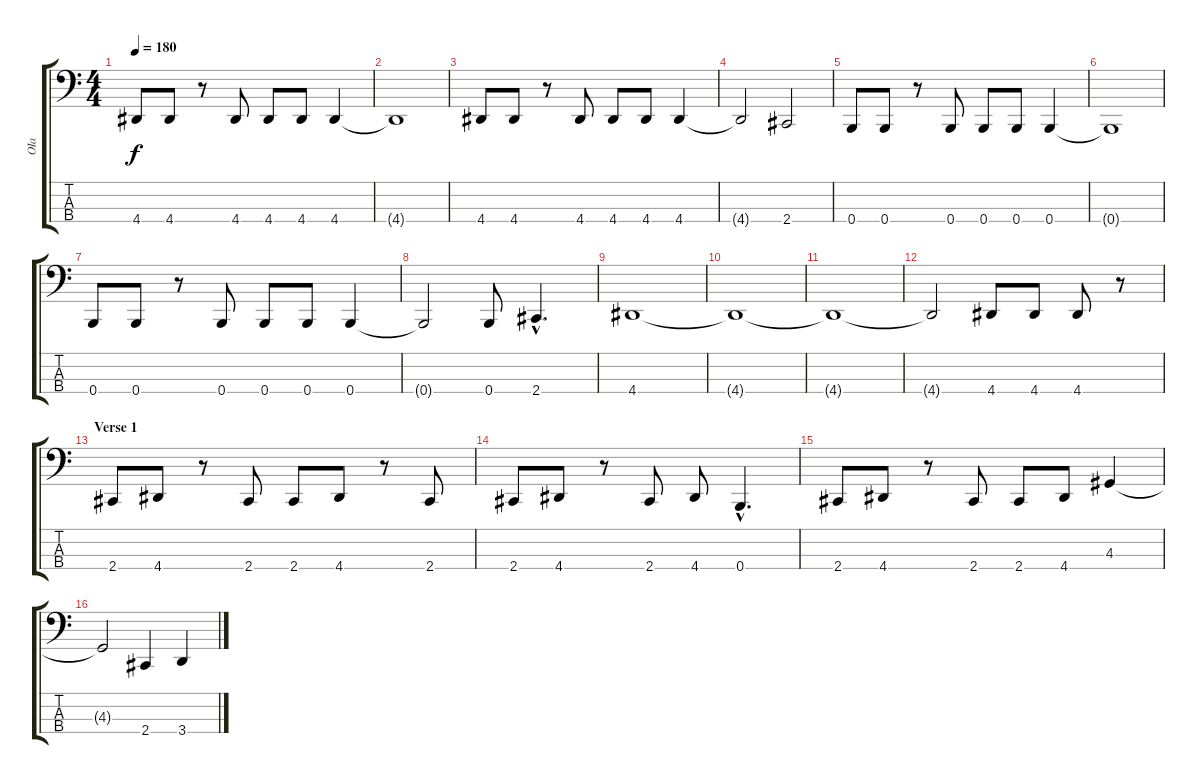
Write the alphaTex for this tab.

\track ("OIa" "OIa") {instrument electricbasspick}
\staff {score tabs}
\tuning (D2 A1 E1 B0) {hide}
\ts (4 4)
\tempo 180
\clef f4
\ks c
4.4.8{dy f} 4.4.8 r.8 4.4.8 4.4.8 4.4.8 4.4.4 |
4.4{t}.1 |
4.4.8 4.4.8 r.8 4.4.8 4.4.8 4.4.8 4.4.4 |
4.4{t}.2 2.4.2 |
0.4.8 0.4.8 r.8 0.4.8 0.4.8 0.4.8 0.4.4 |
0.4{t}.1 |
0.4.8 0.4.8 r.8 0.4.8 0.4.8 0.4.8 0.4.4 |
0.4{t}.2 0.4.8 2.4{hac}.4{d} |
4.4.1 |
4.4{t}.1 |
4.4{t}.1 |
4.4{t}.2 4.4.8 4.4.8 4.4.8 r.8 |
\section ("" "Verse 1")
2.4.8 4.4.8 r.8 2.4.8 2.4.8 4.4.8 r.8 2.4.8 |
2.4.8 4.4.8 r.8 2.4.8 4.4.8 0.4{hac}.4{d} |
2.4.8 4.4.8 r.8 2.4.8 2.4.8 4.4.8 4.3.4 |
4.3{t}.2 2.4.4 3.4.4
